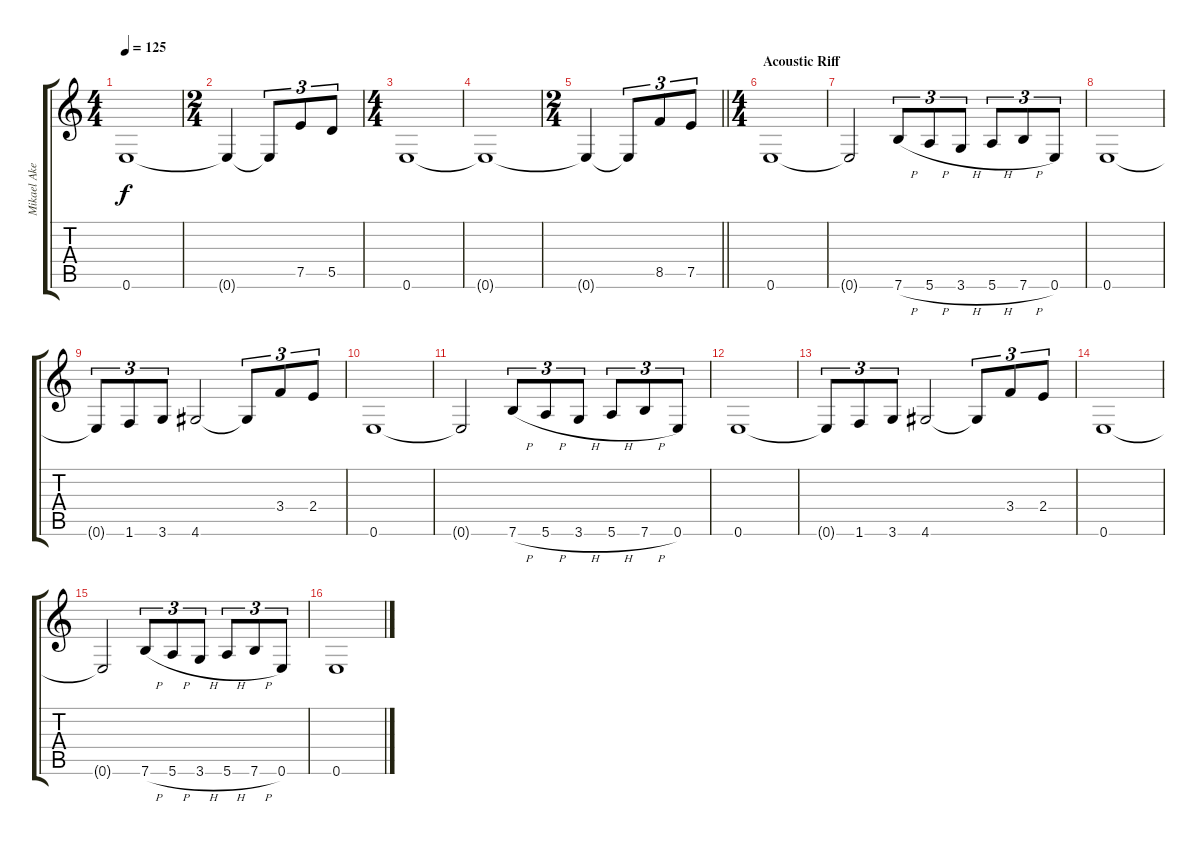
\track ("Mikael Akerfeldt" "Mikael Ake") {instrument acousticguitarnylon}
\staff {score tabs}
\tuning (E4 B3 G3 D3 A2 E2) {hide}
\ts (4 4)
\tempo 125
\clef g2
\ks c
0.6{t}.1{dy f} |
\ts (2 4)
0.6{t}.4 0.6{t}.8{tu (3 2)} 7.5.8{tu (3 2) volume 10} 5.5.8{tu (3 2)} |
\ts (4 4)
0.6.1{volume 4} |
0.6{t}.1 |
\ts (2 4)
\barLineRight lightlight
0.6{t}.4 0.6{t}.8{tu (3 2)} 8.5.8{tu (3 2) volume 10} 7.5.8{tu (3 2)} |
\ts (4 4)
\section ("" "Acoustic Riff")
0.6.1{volume 4} |
0.6{t}.2 7.6{h}.8{tu (3 2) volume 10} 5.6{h}.8{tu (3 2)} 3.6{h}.8{tu (3 2)} 5.6{h}.8{tu (3 2)} 7.6{h}.8{tu (3 2)} 0.6.8{tu (3 2)} |
0.6.1{volume 6} |
0.6{t}.8{tu (3 2)} 1.6.8{tu (3 2) volume 10} 3.6.8{tu (3 2)} 4.6.2 4.6{t}.8{tu (3 2)} 3.4.8{tu (3 2)} 2.4.8{tu (3 2)} |
0.6.1{volume 4} |
0.6{t}.2 7.6{h}.8{tu (3 2) volume 10} 5.6{h}.8{tu (3 2)} 3.6{h}.8{tu (3 2)} 5.6{h}.8{tu (3 2)} 7.6{h}.8{tu (3 2)} 0.6.8{tu (3 2)} |
0.6.1{volume 6} |
0.6{t}.8{tu (3 2)} 1.6.8{tu (3 2) volume 10} 3.6.8{tu (3 2)} 4.6.2 4.6{t}.8{tu (3 2)} 3.4.8{tu (3 2)} 2.4.8{tu (3 2)} |
0.6.1{volume 4} |
0.6{t}.2 7.6{h}.8{tu (3 2) volume 10} 5.6{h}.8{tu (3 2)} 3.6{h}.8{tu (3 2)} 5.6{h}.8{tu (3 2)} 7.6{h}.8{tu (3 2)} 0.6.8{tu (3 2)} |
0.6.1{volume 6}
